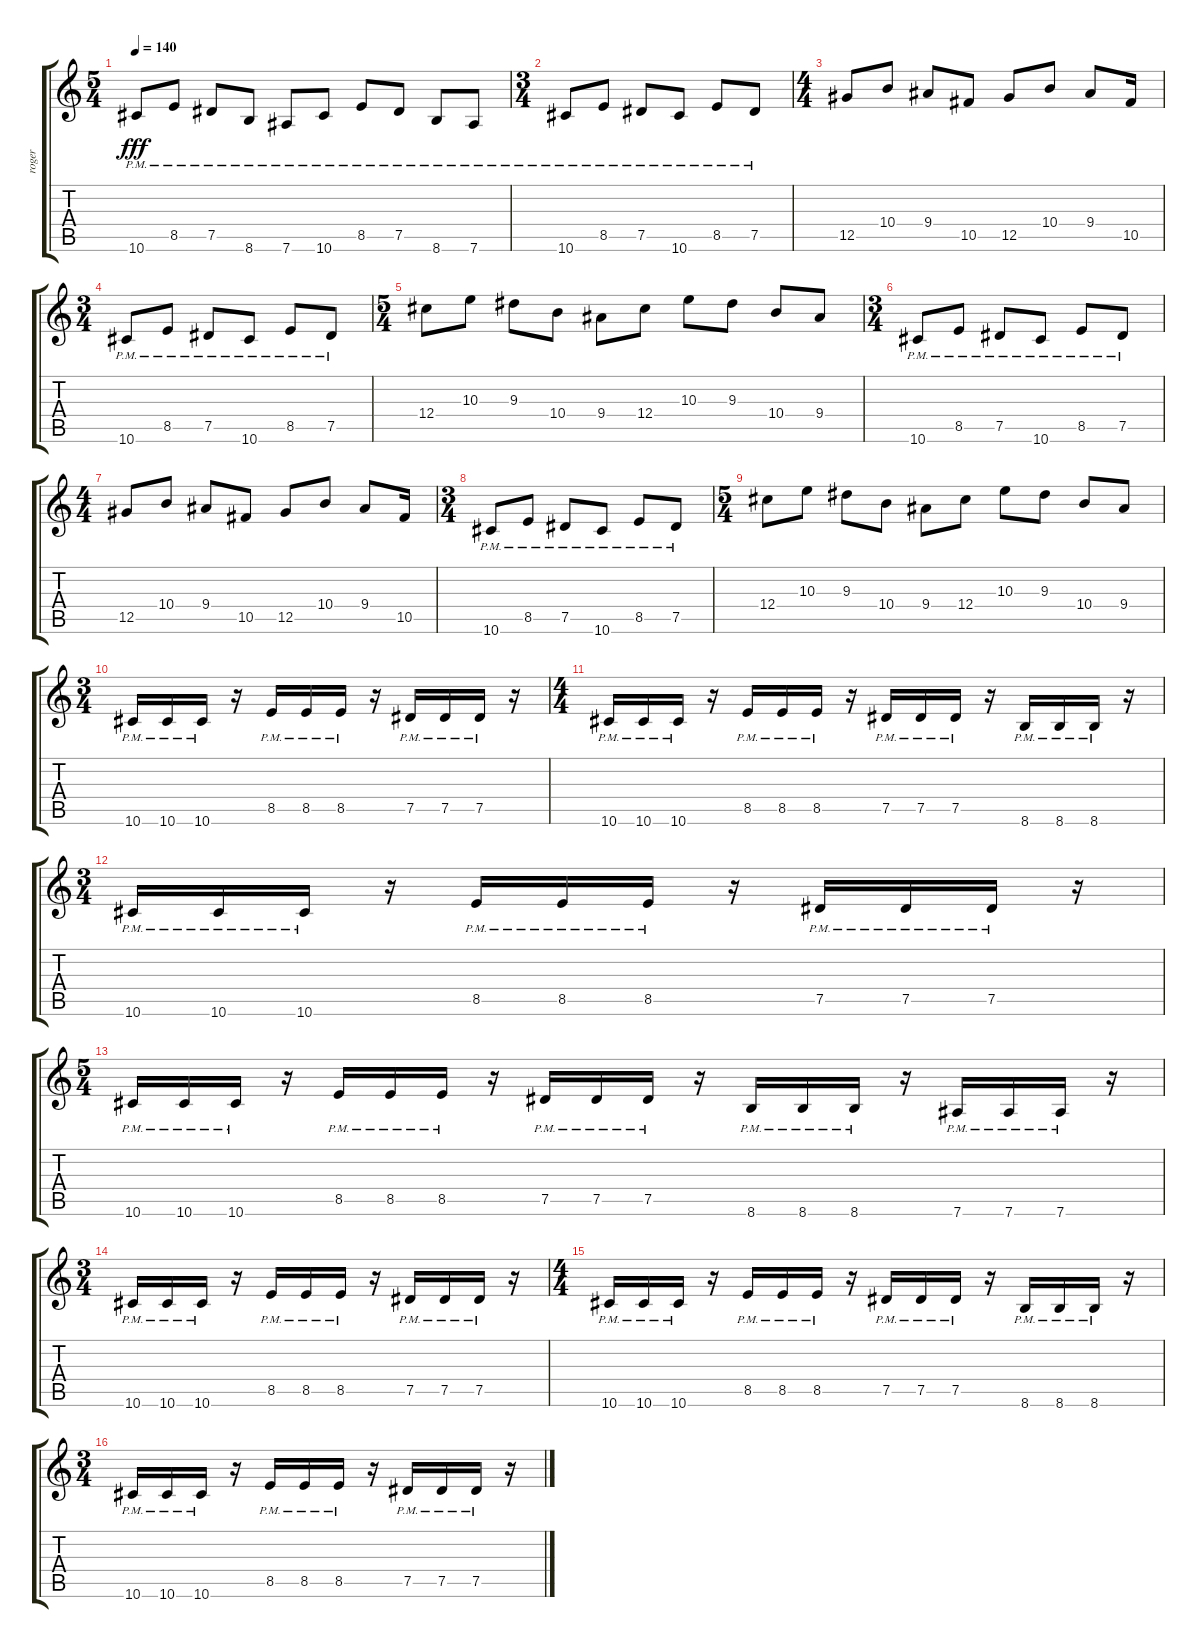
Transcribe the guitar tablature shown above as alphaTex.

\track ("roger" "roger") {instrument distortionguitar}
\staff {score tabs}
\tuning (Eb4 Bb3 Gb3 Db3 Ab2 Eb2) {hide}
\ts (5 4)
\tempo 140
\clef g2
\ks c
10.6{pm}.8{dy fff} 8.5{pm}.8 7.5{pm}.8 8.6{pm}.8 7.6{pm}.8 10.6{pm}.8 8.5{pm}.8 7.5{pm}.8 8.6{pm}.8 7.6{pm}.8 |
\ts (3 4)
10.6{pm}.8 8.5{pm}.8 7.5{pm}.8 10.6{pm}.8 8.5{pm}.8 7.5{pm}.8 |
\ts (4 4)
12.5.8 10.4.8 9.4.8 10.5.8 12.5.8 10.4.8 9.4.8 10.5.16 |
\ts (3 4)
10.6{pm}.8 8.5{pm}.8 7.5{pm}.8 10.6{pm}.8 8.5{pm}.8 7.5{pm}.8 |
\ts (5 4)
12.4.8 10.3.8 9.3.8 10.4.8 9.4.8 12.4.8 10.3.8 9.3.8 10.4.8 9.4.8 |
\ts (3 4)
10.6{pm}.8 8.5{pm}.8 7.5{pm}.8 10.6{pm}.8 8.5{pm}.8 7.5{pm}.8 |
\ts (4 4)
12.5.8 10.4.8 9.4.8 10.5.8 12.5.8 10.4.8 9.4.8 10.5.16 |
\ts (3 4)
10.6{pm}.8 8.5{pm}.8 7.5{pm}.8 10.6{pm}.8 8.5{pm}.8 7.5{pm}.8 |
\ts (5 4)
12.4.8 10.3.8 9.3.8 10.4.8 9.4.8 12.4.8 10.3.8 9.3.8 10.4.8 9.4.8 |
\ts (3 4)
10.6{pm}.16 10.6{pm}.16 10.6{pm}.16 r.16 8.5{pm}.16 8.5{pm}.16 8.5{pm}.16 r.16 7.5{pm}.16 7.5{pm}.16 7.5{pm}.16 r.16 |
\ts (4 4)
10.6{pm}.16 10.6{pm}.16 10.6{pm}.16 r.16 8.5{pm}.16 8.5{pm}.16 8.5{pm}.16 r.16 7.5{pm}.16 7.5{pm}.16 7.5{pm}.16 r.16 8.6{pm}.16 8.6{pm}.16 8.6{pm}.16 r.16 |
\ts (3 4)
10.6{pm}.16 10.6{pm}.16 10.6{pm}.16 r.16 8.5{pm}.16 8.5{pm}.16 8.5{pm}.16 r.16 7.5{pm}.16 7.5{pm}.16 7.5{pm}.16 r.16 |
\ts (5 4)
10.6{pm}.16 10.6{pm}.16 10.6{pm}.16 r.16 8.5{pm}.16 8.5{pm}.16 8.5{pm}.16 r.16 7.5{pm}.16 7.5{pm}.16 7.5{pm}.16 r.16 8.6{pm}.16 8.6{pm}.16 8.6{pm}.16 r.16 7.6{pm}.16 7.6{pm}.16 7.6{pm}.16 r.16 |
\ts (3 4)
10.6{pm}.16 10.6{pm}.16 10.6{pm}.16 r.16 8.5{pm}.16 8.5{pm}.16 8.5{pm}.16 r.16 7.5{pm}.16 7.5{pm}.16 7.5{pm}.16 r.16 |
\ts (4 4)
10.6{pm}.16 10.6{pm}.16 10.6{pm}.16 r.16 8.5{pm}.16 8.5{pm}.16 8.5{pm}.16 r.16 7.5{pm}.16 7.5{pm}.16 7.5{pm}.16 r.16 8.6{pm}.16 8.6{pm}.16 8.6{pm}.16 r.16 |
\ts (3 4)
10.6{pm}.16 10.6{pm}.16 10.6{pm}.16 r.16 8.5{pm}.16 8.5{pm}.16 8.5{pm}.16 r.16 7.5{pm}.16 7.5{pm}.16 7.5{pm}.16 r.16
